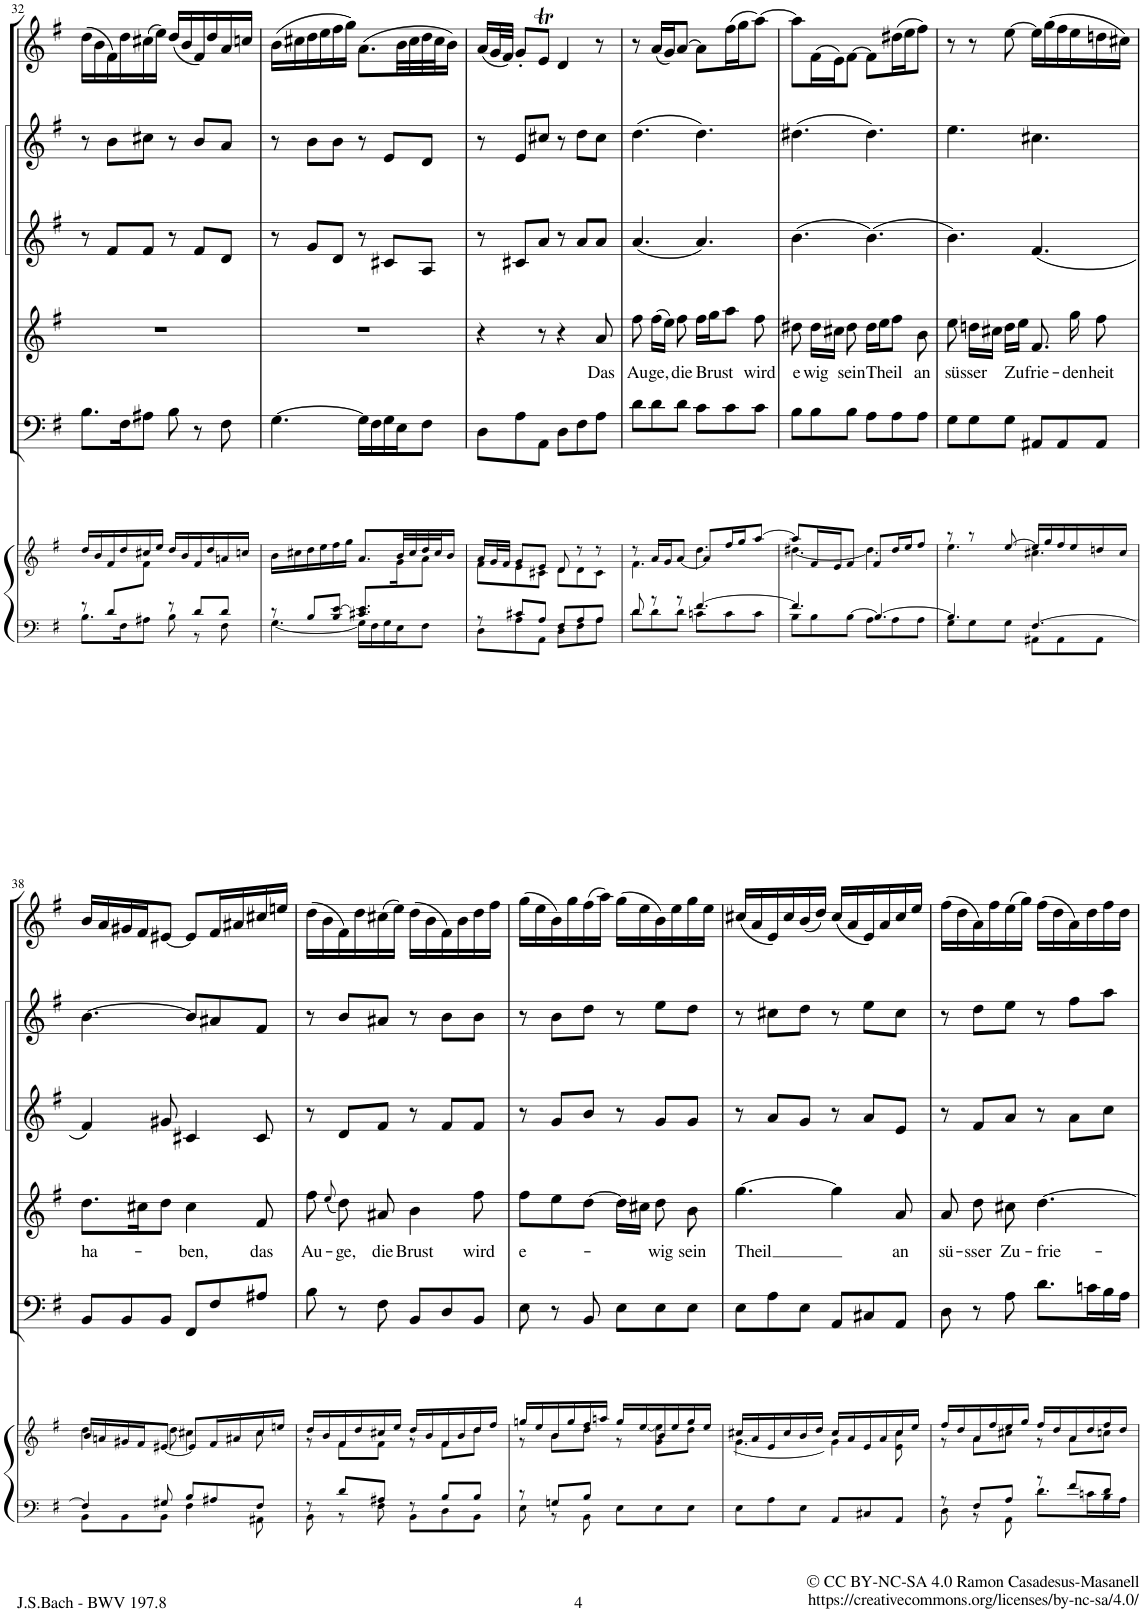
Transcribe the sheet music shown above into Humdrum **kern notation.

**kern	**kern	**kern	**kern	**text	**kern	**kern	**kern
*part6	*part6	*part5	*part4	*part4	*part3	*part2	*part1
*staff7	*staff6	*staff5	*staff4	*staff4	*staff3	*staff2	*staff1
*I"Piano reduction	*	*I"Continuo	*I"Soprano	*	*I"Oboe (d'amore) II	*I"Oboe (d'amore) I	*I"Violino Solo
*I'Pno	*	*	*	*	*I'Ob	*I'Ob	*I'Vln
!!LO:PB:g=z
*clefF4	*clefG2	*clefF4	*clefG2	*	*clefG2	*clefG2	*clefG2
*k[f#]	*k[f#]	*k[f#]	*k[f#]	*	*k[f#]	*k[f#]	*k[f#]
*M6/8	*M6/8	*M6/8	*M6/8	*	*M6/8	*M6/8	*M6/8
=32	=32	=32	=32	=32	=32	=32	=32
*^	*^	*	*	*	*	*	*
8r	8.B\L	16dd/LL	4ryy	8.B\L	2.r	.	8r	8r	(16dd\LL
.	.	16b/	.	.	.	.	.	.	16b\
8d/L	.	16f#/	.	.	.	.	8f#/L	8b\L	16f#\)
.	16F#\K	16dd/	.	16F#\K	.	.	.	.	16dd\
8ryy	8A#X\J	16cc#X/	8f#\J	8A#X\J	.	.	8f#/J	8cc#X\J	(16cc#X\
.	.	16ee/JJ	.	.	.	.	.	.	16ee\JJ)
8r	8B\	16dd/LL	4.ryy	8B\	.	.	8r	8r	(16dd/LL
.	.	16b/	.	.	.	.	.	.	16b/
8d/L	8r	16f#/	.	8r	.	.	8f#/L	8b/L	16f#/)
.	.	16dd/	.	.	.	.	.	.	16dd/
8d/J	8F#\	16an/	.	8F#\	.	.	8d/J	8a/J	16a/
.	.	16ccn/JJ	.	.	.	.	.	.	16ccn/JJ
=33	=33	=33	=33	=33	=33	=33	=33	=33	=33
8r	[4.G\	16b\LL	16ryy	[4.G\	2.r	.	8r	8r	(16b\LL
*	*	*v	*v	*	*	*	*	*	*
.	.	16cc#X\	.	.	.	.	.	16cc#X\
8B/L	.	16dd\	.	.	.	8g/L	8b\L	16dd\
.	.	16ee\	.	.	.	.	.	16ee\
8B/ [8e/J	.	16ff#\	.	.	.	8d/J	8b\J	16ff#\
.	.	16gg\JJ	.	.	.	.	.	16gg\JJ)
8.c#X/ 8.e/]L	16G\LL]	8.a/L	16G\LL]	.	.	8r	8r	(8.a\L
.	16F#\	.	16F#\	.	.	.	.	.
.	16G\	.	16G\	.	.	8c#X/L	8e/L	.
*	*	*^	*	*	*	*	*	*
8.ryy	16E\J	32b/LL	16g\K	16E\J	.	.	.	.	32b\LL
.	.	32cc#/	.	.	.	.	.	.	32cc#\
.	8F#\J	32dd/	8a\J	8F#\J	.	.	8A/J	8d/J	32dd\
.	.	32cc#/J	.	.	.	.	.	.	32cc#\J
.	.	16b/JJ	.	.	.	.	.	.	16b\JJ)
=34	=34	=34	=34	=34	=34	=34	=34	=34	=34
8r	8D\L	16a/LL	8f#\L	8D\L	4r	.	8r	8r	(16a/LL
.	.	32g/L	.	.	.	.	.	.	32g/L
.	.	32f#/JJJ	.	.	.	.	.	.	32f#/JJJ)
8c#X/L	8A\	8g/L	8e\	8A\	.	.	8c#X/L	8e/L	8g'/L
8A/J	8AA\J	8e/J	8c#X\J	8AA\J	8r	.	8a/J	8cc#X/J	8eT/J
8F#/L	8D\L	8d/	8d\L	8D\L	4r	.	8r	8r	4d/
8A/	8F#\	8r	8d\	8F#\	.	.	8a/L	8dd\L	.
!	!	!	!	!	!	!LO:LY:b	!	!	!
8A/J	8A\J	8r	8c#\J	8A\J	8a/	Das	8a/J	8cc#\J	8r
=35	=35	=35	=35	=35	=35	=35	=35	=35	=35
!	!	!	!	!	!	!LO:LY:b	!	!	!
8d/	8d\L	8r	4.f#\	8d\L	8ff#\	Au-	(4.a/	(4.dd\	8r
!	!	!	!	!	!	!LO:LY:b	!	!	!
8r	8d\	16a/LL	.	8d\	(16ff#\LL	-ge,	.	.	(16a/LL
.	.	16g/J	.	.	16ee\JJ)	.	.	.	16g/J)
!	!	!	!	!	!	!LO:LY:b	!	!	!
8r	8d\J	[<8a/J	.	8d\J	8ff#\	die	.	.	[8a/J
!	!	!	!	!	!	!LO:LY:b	!	!	!
[4.f#/	8cn\L	8a/L]	4.dd\	8c\L	16ff#\LL	Brust	4.a/)	4.dd\)	8a\L]
.	.	.	.	.	16gg\J	.	.	.	.
.	8c\	16ff#/L	.	8c\	8aa\J	.	.	.	(16ff#\L
.	.	16gg/J	.	.	.	.	.	.	16gg\J
!	!	!	!	!	!	!LO:LY:b	!	!	!
.	8c\J	[8aa/J	.	8c\J	8ff#\	wird	.	.	[8aa\J)
=36	=36	=36	=36	=36	=36	=36	=36	=36	=36
!	!	!	!	!	!	!LO:LY:b	!	!	!
4.f#/]	8B\L	8aa/L]	[4.dd#X\	8B\L	8dd#X\	e-	(4.b\	(4.dd#X\	8aa\L]
!	!	!	!	!	!	!LO:LY:b	!	!	!
.	8B\	16f#/L	.	8B\	16dd#\LL	-wig	.	.	(16f#\L
.	.	16e/J	.	.	16cc#X\JJ	.	.	.	16e\J)
!	!	!	!	!	!	!LO:LY:b	!	!	!
.	[>8B\J	8f#/J	.	8B\J	8dd#\	sein	.	.	[8f#\J
!	!	!	!	!	!	!LO:LY:b	!	!	!
4.B/_	8A\L	8f#/L	4.dd#\]	8A\L	16dd#\LL	Theil	(4.b\)	4.dd#\)	8f#\L]
.	.	.	.	.	16ee\J	.	.	.	.
.	8A\	16dd#/L	.	8A\	8ff#\J	.	.	.	(16dd#X\L
.	.	16ee/J	.	.	.	.	.	.	16ee\J
!	!	!	!	!	!	!LO:LY:b	!	!	!
.	8A\J	8ff#/J	.	8A\J	8b\	an	.	.	8ff#\J)
=37	=37	=37	=37	=37	=37	=37	=37	=37	=37
!	!	!	!	!	!	!LO:LY:b	!	!	!
4.B/]	8G\L	8r	4.ee\	8G\L	8ee\	sü-	4.b\)	4.ee\	8r
!	!	!	!	!	!	!LO:LY:b	!	!	!
.	8G\	8r	.	8G\	16ddn\LL	-sser	.	.	8r
.	.	.	.	.	16cc#X\JJ	.	.	.	.
!	!	!	!	!	!	!LO:LY:b	!	!	!
.	8G\J	[8ee/	.	8G\J	16dd\LL	Zu-	.	.	[8ee\
.	.	.	.	.	16ee\JJ	.	.	.	.
!	!	!	!	!	!	!LO:LY:b	!	!	!
[4.F#/	8AA#X\L	16ee/LL]	4.cc#X\	8AA#X/L	8.f#/	-frie-	(4.f#/	4.cc#X\	16ee\LL]
.	.	16gg/	.	.	.	.	.	.	(16gg\
.	8AA#\	16ff#/	.	8AA#/	.	.	.	.	16ff#\
!	!	!	!	!	!	!LO:LY:b	!	!	!
.	.	16ee/	.	.	16gg\	-den-	.	.	16ee\
!	!	!	!	!	!	!LO:LY:b	!	!	!
.	8AA#\J	16ddn/	.	8AA#/J	8ff#\	-heit	.	.	16ddn\
.	.	16cc#/JJ	.	.	.	.	.	.	16cc#X\JJ)
!!LO:LB:g=z
=38	=38	=38	=38	=38	=38	=38	=38	=38	=38
!	!	!	!	!	!	!LO:LY:b	!	!	!
4F#/]	8BB\L	16b/LL	4dd\	8BB/L	8.dd\L	ha-	4f#/)	[4.b\	16b/LL
.	.	16an/	.	.	.	.	.	.	16a/
.	8BB\	16g#X/	.	8BB/	.	.	.	.	16g#X/
.	.	16f#/J	.	.	16cc#X\K	.	.	.	16f#/J
8G#X/	8BB\J	[<8e#X/J	8dd\	8BB/J	8dd\J	.	8g#X/	.	[8e#X/J
!	!	!	!	!	!	!LO:LY:b	!	!	!
8B/L	4F#\	8e#/L]	4cc#X\	8FF#/L	4cc#\	-ben,	4c#X/	8b/L]	8e#/L]
8A#X/	.	16f#/L	.	8F#/	.	.	.	8a#X/	16f#/L
.	.	16a#X/	.	.	.	.	.	.	16a#X/
!	!	!	!	!	!	!LO:LY:b	!	!	!
8F#/J	8AA#X\	16cc#/	8cc#\	8A#X/J	8f#/	das	8c#/	8f#/J	16cc#X/
.	.	16een/JJ	.	.	.	.	.	.	16een/JJ
=39	=39	=39	=39	=39	=39	=39	=39	=39	=39
!	!	!	!	!	!	!LO:LY:b	!	!	!
8r	8BB\	16dd/LL	8r	8B\	8ff#\	Au-	8r	8r	(16dd\LL
.	.	16b/	.	.	.	.	.	.	16b\
.	.	.	.	.	(8qee/	.	.	.	.
!	!	!	!	!	!	!LO:LY:b	!	!	!
8d/L	8r	16f#/	8f#\L	8r	8dd\)	-ge,	8d/L	8b/L	16f#\)
.	.	16dd/	.	.	.	.	.	.	16dd\
!	!	!	!	!	!	!LO:LY:b	!	!	!
8A#X/J	8F#\	16cc#X/	8f#\J	8F#\	8a#X/	die	8f#/J	8a#X/J	(16cc#X\
.	.	16ee/JJ	.	.	.	.	.	.	16ee\JJ)
!	!	!	!	!	!	!LO:LY:b	!	!	!
8r	8BB\L	16dd/LL	8r	8BB/L	4b\	Brust	8r	8r	(16dd\LL
.	.	16b/	.	.	.	.	.	.	16b\
8B/L	8D\	16f#/	8f#\L	8D/	.	.	8f#/L	8b\L	16f#\)
.	.	16b/	.	.	.	.	.	.	16b\
!	!	!	!	!	!	!LO:LY:b	!	!	!
8B/J	8BB\J	16dd/	8dd\J	8BB/J	8ff#\	wird	8f#/J	8b\J	16dd\
.	.	16ff#/JJ	.	.	.	.	.	.	16ff#\JJ
=40	=40	=40	=40	=40	=40	=40	=40	=40	=40
!	!	!	!	!	!	!LO:LY:b	!	!	!
8r	8E\	16ggn/LL	8r	8E\	8ff#\L	e-	8r	8r	(16gg\LL
.	.	16ee/	.	.	.	.	.	.	16ee\
8Gn/L	8r	16b/	8b\L	8r	8ee\	.	8g/L	8b\L	16b\)
.	.	16gg/	.	.	.	.	.	.	16gg\
8B/J	8BB\	16ff#/	8dd\J	8BB/	[8dd\J	.	8b/J	8dd\J	(16ff#\
.	.	16aan/JJ	.	.	.	.	.	.	16aa\JJ)
4.ryy	8E\L	16gg/LL	8r	8E\L	16dd\LL]	.	8r	8r	(16gg\LL
.	.	[<16ee/	.	.	16cc#X\JJ	.	.	.	16ee\
!	!	!	!	!	!	!LO:LY:b	!	!	!
.	8E\	16b/	8g\ 8ee\]L	8E\	8dd\	-wig	8g/L	8ee\L	16b\)
.	.	16ee/	.	.	.	.	.	.	16ee\
!	!	!	!	!	!	!LO:LY:b	!	!	!
.	8E\J	16gg/	8dd\J	8E\J	8b\	sein	8g/J	8dd\J	16gg\
.	.	16ee/JJ	.	.	.	.	.	.	16ee\JJ
*v	*v	*	*	*	*	*	*	*	*
=41	=41	=41	=41	=41	=41	=41	=41	=41
!	!	!	!	!	!LO:LY:b	!	!	!
8E\L	16cc#X/LL	[4.g\	8E\L	[4.gg\	Theil	8r	8r	(16cc#X/LL
.	16a/	.	.	.	.	.	.	16a/
8A\	16e/	.	8A\	.	.	8a/L	8cc#X\L	16e/)
.	16cc#/	.	.	.	.	.	.	16cc#/
8E\J	16b/	.	8E\J	.	.	8g/J	8dd\J	(16b/
.	16dd/JJ	.	.	.	.	.	.	16dd/JJ)
8AA/L	16cc#/LL	4g\]	8AA/L	4gg\]	.	8r	8r	(16cc#/LL
.	16a/	.	.	.	.	.	.	16a/
8C#X/	16e/	.	8C#X/	.	.	8a/L	8ee\L	16e/)
.	16a/	.	.	.	.	.	.	16a/
!	!	!	!	!	!LO:LY:b	!	!	!
8AA/J	16cc#/	8e\ 8cc#\	8AA/J	8a/	an	8e/J	8cc#\J	16cc#/
.	16ee/JJ	.	.	.	.	.	.	16ee/JJ
=42	=42	=42	=42	=42	=42	=42	=42	=42
*^	*	*	*	*	*	*	*	*
!	!	!	!	!	!	!LO:LY:b	!	!	!
8r	8D\	16ff#/LL	8r	8D\	8a/	sü-	8r	8r	(16ff#\LL
.	.	16dd/	.	.	.	.	.	.	16dd\
!	!	!	!	!	!	!LO:LY:b	!	!	!
8F#/L	8r	16a/	8a\L	8r	8dd\	-sser	8f#/L	8dd\L	16a\)
.	.	16ff#/	.	.	.	.	.	.	16ff#\
!	!	!	!	!	!	!LO:LY:b	!	!	!
8A/J	8AA\	16ee/	8cc#X\J	8A\	8cc#X\	Zu-	8a/J	8ee\J	(16ee\
.	.	16gg/JJ	.	.	.	.	.	.	16gg\JJ)
!	!	!	!	!	!	!LO:LY:b	!	!	!
8r	8.d\L	16ff#/LL	8r	8.d\L	[4.dd\	-frie-	8r	8r	(16ff#\LL
.	.	16dd/	.	.	.	.	.	.	16dd\
8f#/L	.	16a/	8a\L	.	.	.	8a\L	8ff#\L	16a\)
.	16cn\L	16dd/	.	16cn\L	.	.	.	.	16dd\
8d/J	16B\	16ff#/	8ccn\J	16B\	.	.	8cc\J	8aa\J	16ff#\
.	16A\JJ	16dd/JJ	.	16A\JJ	.	.	.	.	16dd\JJ
*v	*v	*	*	*	*	*	*	*	*
*	*v	*v	*	*	*	*	*	*
=	=	=	=	=	=	=	=
*-	*-	*-	*-	*-	*-	*-	*-
